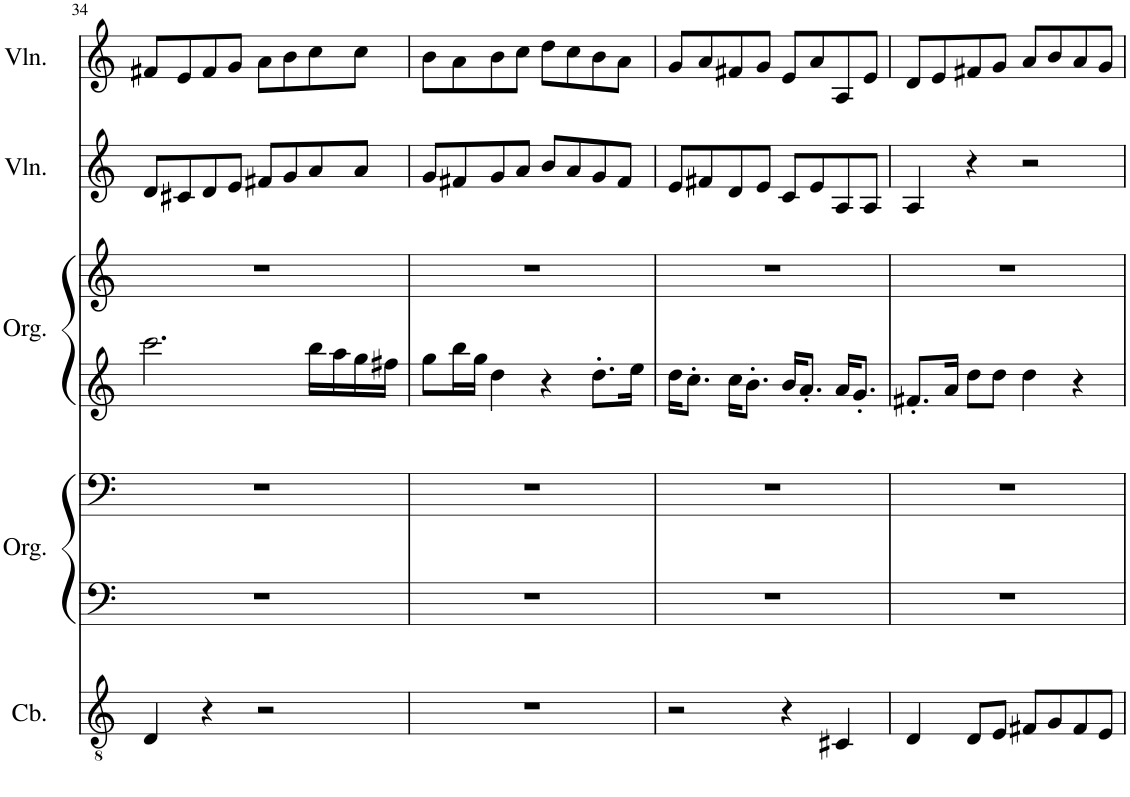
**kern	**kern	**kern	**kern	**kern	**kern	**kern
*part5	*part4	*part4	*part3	*part3	*part2	*part1
*staff7	*staff6	*staff5	*staff4	*staff3	*staff2	*staff1
*I"Contrabass	*I"Organ	*	*I"Organ	*	*I"Violin II	*I"Violin I
*I'Cb.	*I'Org.	*	*I'Org.	*	*I'Vln.	*I'Vln.
!!LO:PB:g=z
*clefGv2	*clefF4	*clefF4	*clefG2	*clefG2	*clefG2	*clefG2
*Trd7c12	*	*	*	*	*	*
*k[]	*k[]	*k[]	*k[]	*k[]	*k[]	*k[]
*M4/4	*M4/4	*M4/4	*M4/4	*M4/4	*M4/4	*M4/4
=34	=34	=34	=34	=34	=34	=34
4D/	1r	1r	2.ccc\	1r	8d/L	8f#X/L
.	.	.	.	.	8c#X/	8e/
4r	.	.	.	.	8d/	8f#/
.	.	.	.	.	8e/J	8g/J
2r	.	.	.	.	8f#X/L	8a\L
.	.	.	.	.	8g/	8b\
.	.	.	16bb\LL	.	8a/	8cc\
.	.	.	16aa\	.	.	.
.	.	.	16gg\	.	8a/J	8cc\J
.	.	.	16ff#X\JJ	.	.	.
=35	=35	=35	=35	=35	=35	=35
1r	1r	1r	8gg\L	1r	8g/L	8b\L
.	.	.	16bb\L	.	8f#X/	8a\
.	.	.	16gg\JJ	.	.	.
.	.	.	4dd\	.	8g/	8b\
.	.	.	.	.	8a/J	8cc\J
.	.	.	4r	.	8b/L	8dd\L
.	.	.	.	.	8a/	8cc\
.	.	.	8.dd'\L	.	8g/	8b\
.	.	.	.	.	8f#/J	8a\J
.	.	.	16ee\Jk	.	.	.
=36	=36	=36	=36	=36	=36	=36
2r	1r	1r	16dd\KL	1r	8e/L	8g/L
.	.	.	8.cc'\J	.	.	.
.	.	.	.	.	8f#X/	8a/
.	.	.	16cc\KL	.	8d/	8f#X/
.	.	.	8.b'\J	.	.	.
.	.	.	.	.	8e/J	8g/J
4r	.	.	16b/KL	.	8c/L	8e/L
.	.	.	8.a'/J	.	.	.
.	.	.	.	.	8e/	8a/
4C#X/	.	.	16a/KL	.	8A/	8A/
.	.	.	8.g'/J	.	.	.
.	.	.	.	.	8A/J	8e/J
=37	=37	=37	=37	=37	=37	=37
4D/	1r	1r	8.f#X'/L	1r	4A/	8d/L
.	.	.	.	.	.	8e/
.	.	.	16a/Jk	.	.	.
8D/L	.	.	8dd\L	.	4r	8f#X/
8E/J	.	.	8dd\J	.	.	8g/J
8F#X/L	.	.	4dd\	.	2r	8a/L
8G/	.	.	.	.	.	8b/
8F#/	.	.	4r	.	.	8a/
8E/J	.	.	.	.	.	8g/J
=	=	=	=	=	=	=
*-	*-	*-	*-	*-	*-	*-
